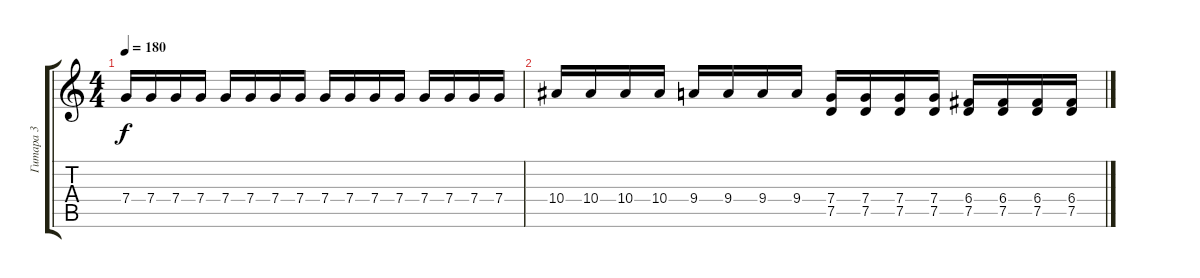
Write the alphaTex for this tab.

\track ("Гитара 3" "Гитара 3") {instrument distortionguitar}
\staff {score tabs}
\tuning (D4 A3 F3 C3 G2 D2) {hide}
\ts (4 4)
\tempo 180
\clef g2
\ks c
7.4.16{dy f} 7.4.16 7.4.16 7.4.16 7.4.16 7.4.16 7.4.16 7.4.16 7.4.16 7.4.16 7.4.16 7.4.16 7.4.16 7.4.16 7.4.16 7.4.16 |
10.4.16 10.4.16 10.4.16 10.4.16 9.4.16 9.4.16 9.4.16 9.4.16 (7.4 7.5).16 (7.4 7.5).16 (7.4 7.5).16 (7.4 7.5).16 (6.4 7.5).16 (6.4 7.5).16 (6.4 7.5).16 (6.4 7.5).16
